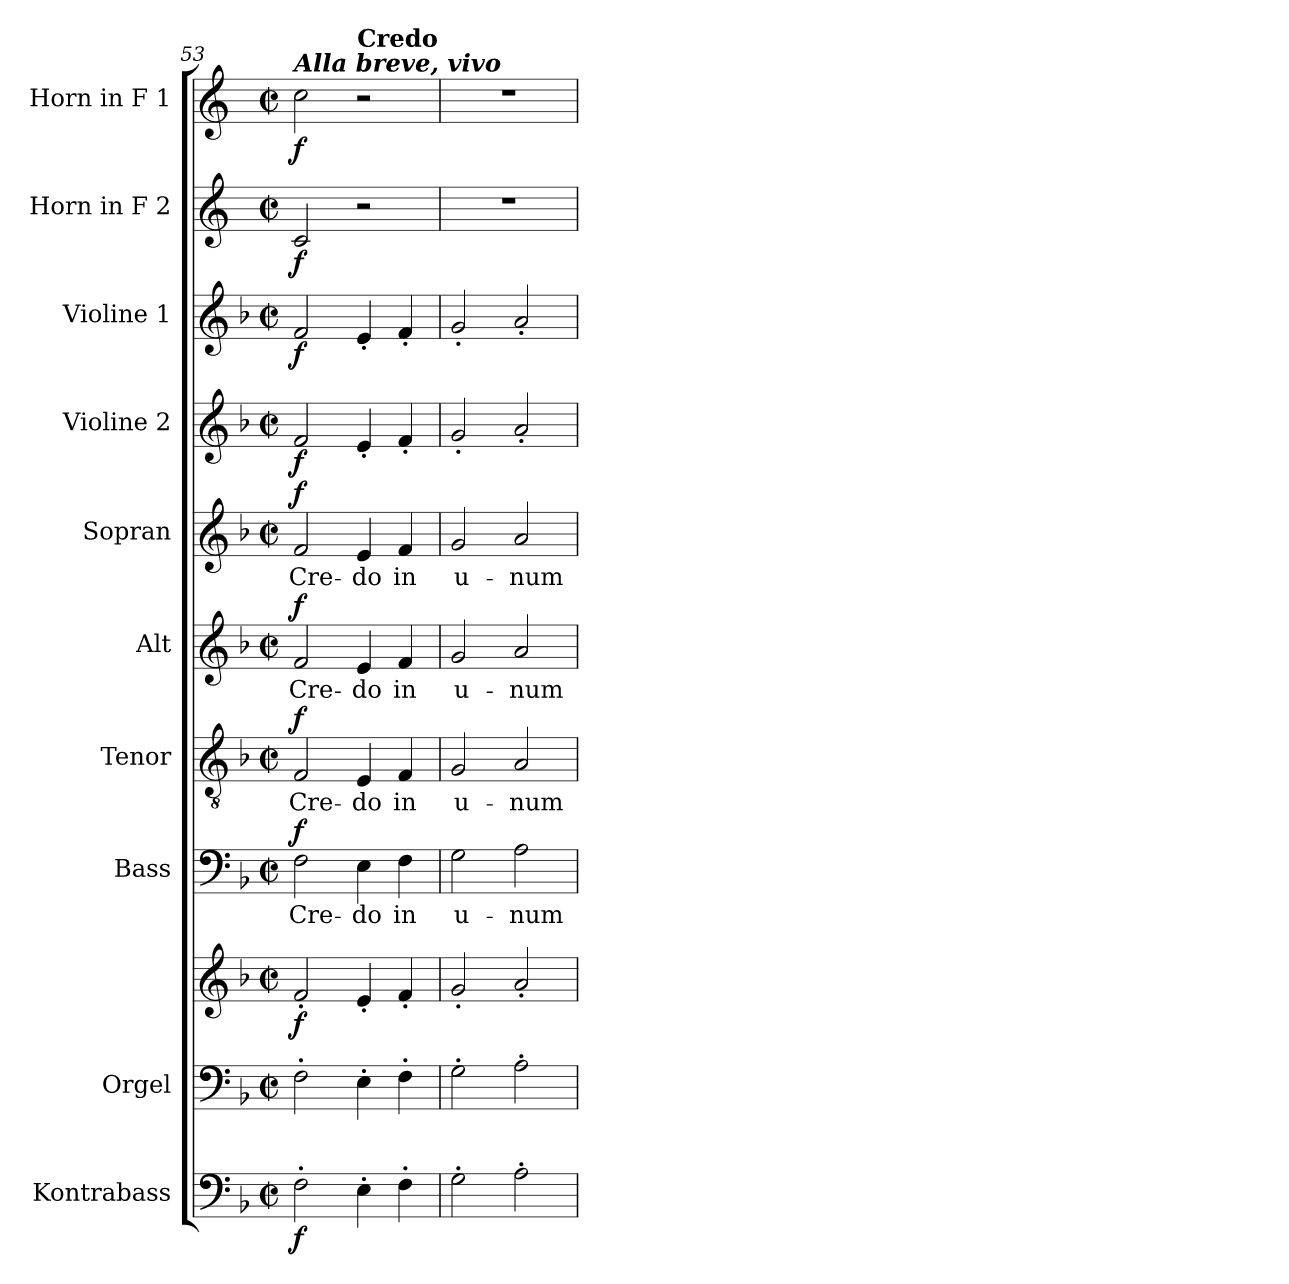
**kern	**dynam	**kern	**kern	**dynam	**kern	**text	**dynam	**kern	**text	**dynam	**kern	**text	**dynam	**kern	**text	**dynam	**kern	**dynam	**kern	**dynam	**kern	**dynam	**kern	**dynam
*part10	*part10	*part9	*part9	*part9	*part8	*part8	*part8	*part7	*part7	*part7	*part6	*part6	*part6	*part5	*part5	*part5	*part4	*part4	*part3	*part3	*part2	*part2	*part1	*part1
*staff11	*staff11	*staff10	*staff9	*staff9/10	*staff8	*staff8	*staff8	*staff7	*staff7	*staff7	*staff6	*staff6	*staff6	*staff5	*staff5	*staff5	*staff4	*staff4	*staff3	*staff3	*staff2	*staff2	*staff1	*staff1
*I"Kontrabass	*	*I"Orgel	*	*	*I"Bass	*	*	*I"Tenor	*	*	*I"Alt	*	*	*I"Sopran	*	*	*I"Violine 2	*	*I"Violine 1	*	*I"Horn in F 2	*	*I"Horn in F 1	*
*I'Kb.	*	*	*	*	*I'B.	*	*	*I'T.	*	*	*I'A.	*	*	*I'S.	*	*	*I'Vl. 2	*	*I'Vl. 1	*	*	*	*	*
!!LO:PB:g=z
*clefF4	*	*clefF4	*clefG2	*	*clefF4	*	*	*clefGv2	*	*	*clefG2	*	*	*clefG2	*	*	*clefG2	*	*clefG2	*	*clefG2	*	*clefG2	*
*ITrd7c12	*	*	*	*	*	*	*	*	*	*	*	*	*	*	*	*	*	*	*	*	*ITrd4c7	*	*ITrd4c7	*
*k[b-]	*	*k[b-]	*k[b-]	*	*k[b-]	*	*	*k[b-]	*	*	*k[b-]	*	*	*k[b-]	*	*	*k[b-]	*	*k[b-]	*	*k[b-]	*	*k[b-]	*
*F:	*	*F:	*F:	*	*F:	*	*	*F:	*	*	*F:	*	*	*F:	*	*	*F:	*	*F:	*	*F:	*	*F:	*
*M2/2	*	*M2/2	*M2/2	*	*M2/2	*	*	*M2/2	*	*	*M2/2	*	*	*M2/2	*	*	*M2/2	*	*M2/2	*	*M2/2	*	*M2/2	*
*met(c|)	*	*met(c|)	*met(c|)	*	*met(c|)	*	*	*met(c|)	*	*	*met(c|)	*	*	*met(c|)	*	*	*met(c|)	*	*met(c|)	*	*met(c|)	*	*met(c|)	*
=53	=53	=53	=53	=53	=53	=53	=53	=53	=53	=53	=53	=53	=53	=53	=53	=53	=53	=53	=53	=53	=53	=53	=53	=53
!	!	!	!	!	!	!	!	!	!	!	!	!	!	!	!	!	!	!	!	!	!	!	!LO:TX:a:Bi:t=Alla breve, vivo	!
!	!LO:DY:b	!	!	!LO:DY:b	!	!LO:LY:b	!LO:DY:a	!	!LO:LY:b	!LO:DY:a	!	!LO:LY:b	!LO:DY:a	!	!LO:LY:b	!LO:DY:a	!	!LO:DY:b	!	!LO:DY:b	!	!LO:DY:b	!	!LO:DY:b
2FF'>\	f	2F'>\	2f'</	f	2F\	Cre-	f	2F/	Cre-	f	2f/	Cre-	f	2f/	Cre-	f	2f/	f	2f/	f	2F/	f	2f\	f
!	!	!	!	!	!	!	!	!	!	!	!	!	!	!	!	!	!	!	!	!	!	!	!LO:TX:a:B:t=Credo	!
!	!	!	!	!	!	!LO:LY:b	!	!	!LO:LY:b	!	!	!LO:LY:b	!	!	!LO:LY:b	!	!	!	!	!	!	!	!	!
4EE'>\	.	4E'>\	4e'</	.	4E\	-do	.	4E/	-do	.	4e/	-do	.	4e/	-do	.	4e'</	.	4e'</	.	2r	.	2r	.
!	!	!	!	!	!	!LO:LY:b	!	!	!LO:LY:b	!	!	!LO:LY:b	!	!	!LO:LY:b	!	!	!	!	!	!	!	!	!
4FF'>\	.	4F'>\	4f'</	.	4F\	in	.	4F/	in	.	4f/	in	.	4f/	in	.	4f'</	.	4f'</	.	.	.	.	.
=54	=54	=54	=54	=54	=54	=54	=54	=54	=54	=54	=54	=54	=54	=54	=54	=54	=54	=54	=54	=54	=54	=54	=54	=54
!	!	!	!	!	!	!LO:LY:b	!	!	!LO:LY:b	!	!	!LO:LY:b	!	!	!LO:LY:b	!	!	!	!	!	!	!	!	!
2GG'>\	.	2G'>\	2g'</	.	2G\	u-	.	2G/	u-	.	2g/	u-	.	2g/	u-	.	2g'</	.	2g'</	.	1r	.	1r	.
!	!	!	!	!	!	!LO:LY:b	!	!	!LO:LY:b	!	!	!LO:LY:b	!	!	!LO:LY:b	!	!	!	!	!	!	!	!	!
2AA'>\	.	2A'>\	2a'</	.	2A\	-num	.	2A/	-num	.	2a/	-num	.	2a/	-num	.	2a'</	.	2a'</	.	.	.	.	.
=	=	=	=	=	=	=	=	=	=	=	=	=	=	=	=	=	=	=	=	=	=	=	=	=
*-	*-	*-	*-	*-	*-	*-	*-	*-	*-	*-	*-	*-	*-	*-	*-	*-	*-	*-	*-	*-	*-	*-	*-	*-
